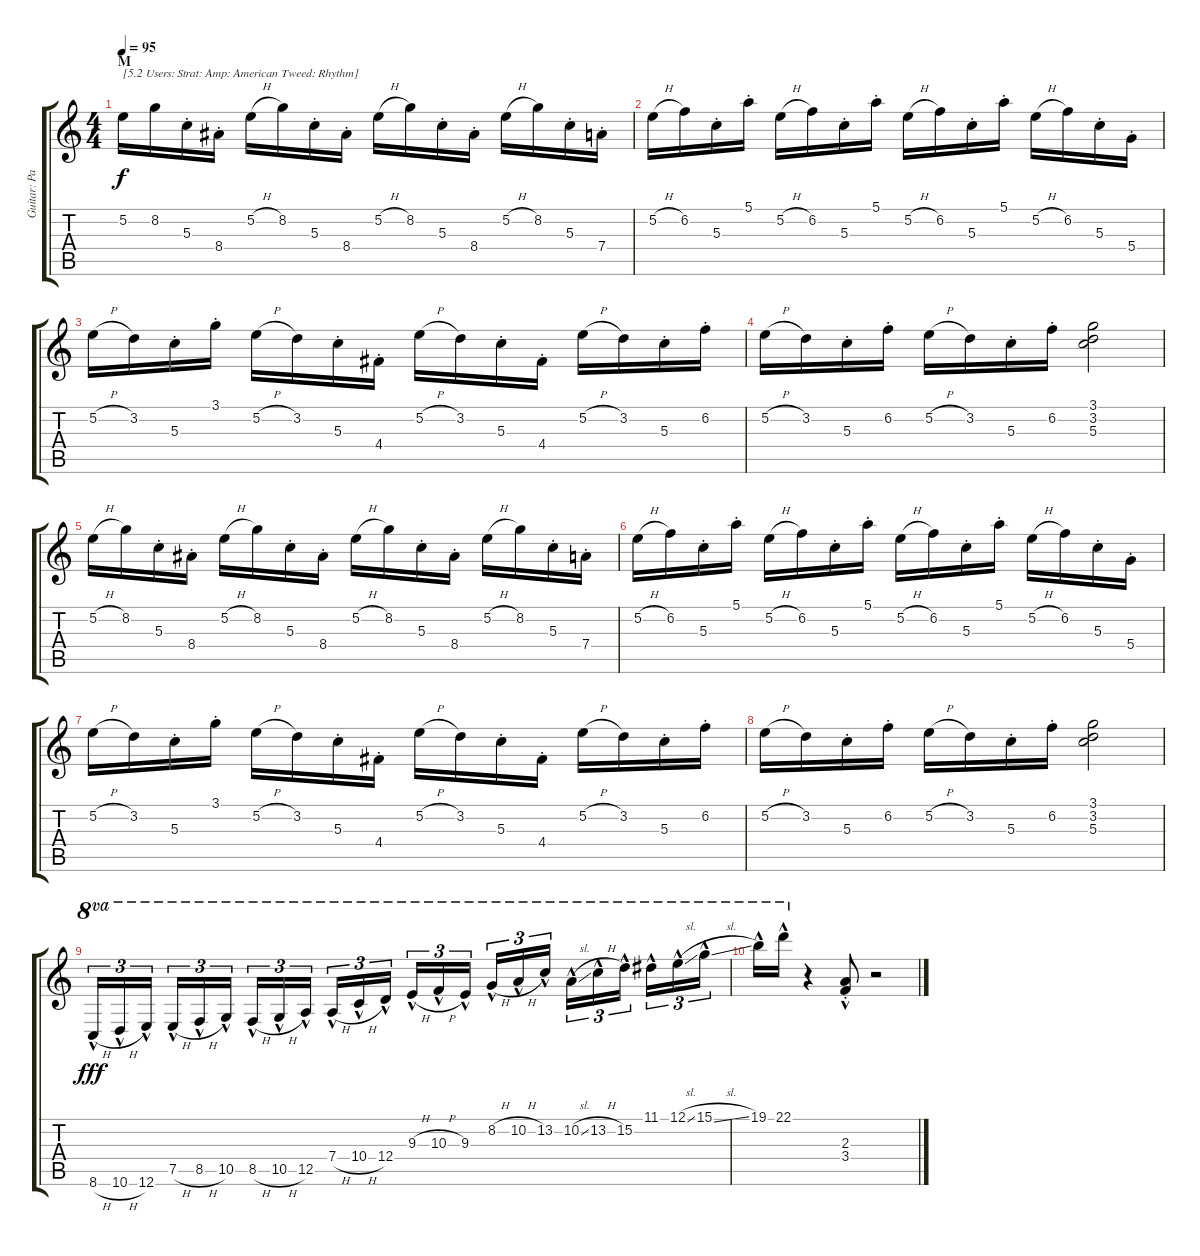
\track ("Guitar: Paul" "Guitar: Pa") {instrument electricguitarclean}
\staff {score tabs}
\tuning (E4 B3 G3 D3 A2 E2) {hide}
\ts (4 4)
\section ("" "M")
\tempo 95
\clef g2
\ks c
5.2.16{txt "[5.2 Users: Strat: Amp: American Tweed: Rhythm]" dy f volume 0 instrument distortionguitar} 8.2.16 5.3{st}.16 8.4{st}.16 5.2{h}.16 8.2.16 5.3{st}.16 8.4{st}.16 5.2{h}.16 8.2.16 5.3{st}.16 8.4{st}.16 5.2{h}.16 8.2.16 5.3{st}.16 7.4{st}.16 |
5.2{h}.16 6.2.16 5.3{st}.16 5.1{st}.16 5.2{h}.16 6.2.16 5.3{st}.16 5.1{st}.16 5.2{h}.16 6.2.16 5.3{st}.16 5.1{st}.16 5.2{h}.16 6.2.16 5.3{st}.16 5.4{st}.16 |
5.2{h}.16 3.2.16 5.3{st}.16 3.1{st}.16 5.2{h}.16 3.2.16 5.3{st}.16 4.4{st}.16 5.2{h}.16 3.2.16 5.3{st}.16 4.4{st}.16 5.2{h}.16 3.2.16 5.3{st}.16 6.2{st}.16 |
5.2{h}.16 3.2.16 5.3{st}.16 6.2{st}.16 5.2{h}.16 3.2.16 5.3{st}.16 6.2{st}.16 (3.1 3.2 5.3).2 |
5.2{h}.16 8.2.16 5.3{st}.16 8.4{st}.16 5.2{h}.16 8.2.16 5.3{st}.16 8.4{st}.16 5.2{h}.16 8.2.16 5.3{st}.16 8.4{st}.16 5.2{h}.16 8.2.16 5.3{st}.16 7.4{st}.16 |
5.2{h}.16 6.2.16 5.3{st}.16 5.1{st}.16 5.2{h}.16 6.2.16 5.3{st}.16 5.1{st}.16 5.2{h}.16 6.2.16 5.3{st}.16 5.1{st}.16 5.2{h}.16 6.2.16 5.3{st}.16 5.4{st}.16 |
5.2{h}.16 3.2.16 5.3{st}.16 3.1{st}.16 5.2{h}.16 3.2.16 5.3{st}.16 4.4{st}.16 5.2{h}.16 3.2.16 5.3{st}.16 4.4{st}.16 5.2{h}.16 3.2.16 5.3{st}.16 6.2{st}.16 |
5.2{h}.16 3.2.16 5.3{st}.16 6.2{st}.16 5.2{h}.16 3.2.16 5.3{st}.16 6.2{st}.16 (3.1 3.2 5.3).2 |
8.6{h hac}.16{tu (3 2) ot 8va dy fff} 10.6{h hac}.16{tu (3 2) ot 8va} 12.6{hac}.16{tu (3 2) ot 8va beam splitsecondary} 7.5{h hac}.16{tu (3 2) ot 8va} 8.5{h hac}.16{tu (3 2) ot 8va} 10.5{hac}.16{tu (3 2) ot 8va} 8.5{h hac}.16{tu (3 2) ot 8va} 10.5{h hac}.16{tu (3 2) ot 8va} 12.5{hac}.16{tu (3 2) ot 8va beam splitsecondary} 7.4{h hac}.16{tu (3 2) ot 8va} 10.4{h hac}.16{tu (3 2) ot 8va} 12.4{hac}.16{tu (3 2) ot 8va} 9.3{h hac}.16{tu (3 2) ot 8va} 10.3{h hac}.16{tu (3 2) ot 8va} 9.3{hac}.16{tu (3 2) ot 8va beam splitsecondary} 8.2{h hac}.16{tu (3 2) ot 8va} 10.2{h hac}.16{tu (3 2) ot 8va} 13.2{hac}.16{tu (3 2) ot 8va} 10.2{sl hac}.16{tu (3 2) ot 8va} 13.2{h hac}.16{tu (3 2) ot 8va} 15.2{hac}.16{tu (3 2) ot 8va beam splitsecondary} 11.1{hac}.16{tu (3 2) ot 8va} 12.1{sl hac}.16{tu (3 2) ot 8va} 15.1{sl hac}.16{tu (3 2) ot 8va} |
19.1{hac}.16{ot 8va} 22.1{hac}.16{ot 8va} r.4 (2.3{hac st} 3.4{hac st}).8 r.2
